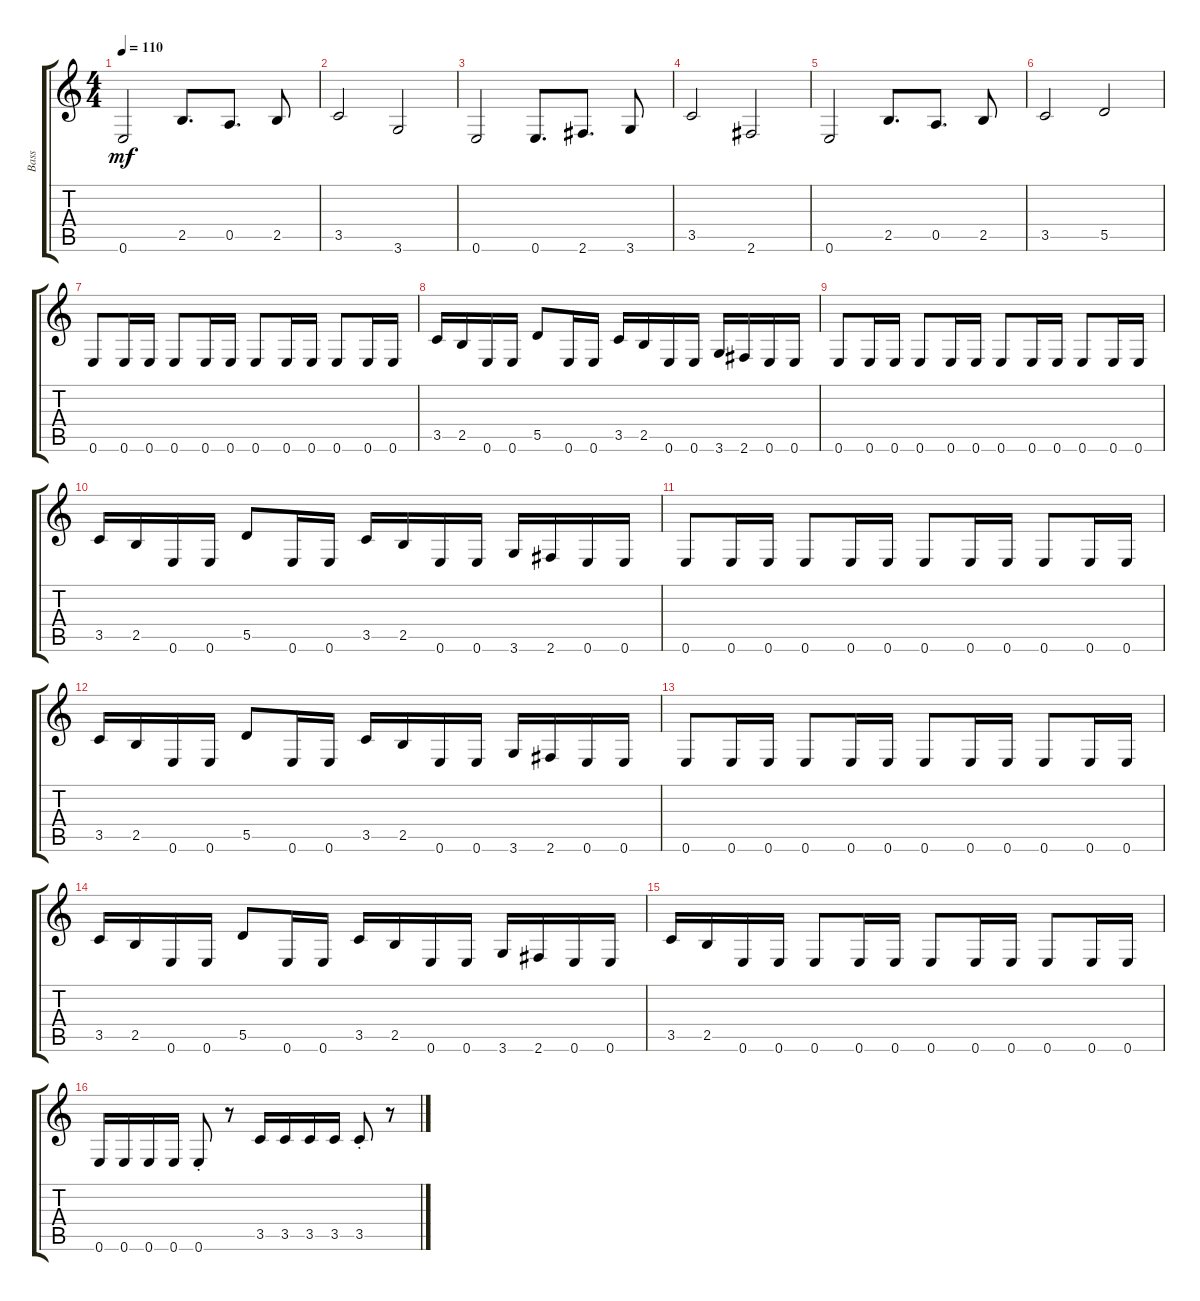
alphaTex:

\track ("Bass" "Bass") {instrument electricbassfinger}
\staff {score tabs}
\tuning (E4 B3 G3 D3 A2 E2) {hide}
\ts (4 4)
\tempo 110
\clef g2
\ks c
0.6.2{dy mf} 2.5.8{d} 0.5.8{d} 2.5.8 |
3.5.2 3.6.2 |
0.6.2 0.6.8{d} 2.6.8{d} 3.6.8 |
3.5.2 2.6.2 |
0.6.2 2.5.8{d} 0.5.8{d} 2.5.8 |
3.5.2 5.5.2 |
0.6.8 0.6.16 0.6.16 0.6.8 0.6.16 0.6.16 0.6.8 0.6.16 0.6.16 0.6.8 0.6.16 0.6.16 |
3.5.16 2.5.16 0.6.16 0.6.16 5.5.8 0.6.16 0.6.16 3.5.16 2.5.16 0.6.16 0.6.16 3.6.16 2.6.16 0.6.16 0.6.16 |
0.6.8 0.6.16 0.6.16 0.6.8 0.6.16 0.6.16 0.6.8 0.6.16 0.6.16 0.6.8 0.6.16 0.6.16 |
3.5.16 2.5.16 0.6.16 0.6.16 5.5.8 0.6.16 0.6.16 3.5.16 2.5.16 0.6.16 0.6.16 3.6.16 2.6.16 0.6.16 0.6.16 |
0.6.8 0.6.16 0.6.16 0.6.8 0.6.16 0.6.16 0.6.8 0.6.16 0.6.16 0.6.8 0.6.16 0.6.16 |
3.5.16 2.5.16 0.6.16 0.6.16 5.5.8 0.6.16 0.6.16 3.5.16 2.5.16 0.6.16 0.6.16 3.6.16 2.6.16 0.6.16 0.6.16 |
0.6.8 0.6.16 0.6.16 0.6.8 0.6.16 0.6.16 0.6.8 0.6.16 0.6.16 0.6.8 0.6.16 0.6.16 |
3.5.16 2.5.16 0.6.16 0.6.16 5.5.8 0.6.16 0.6.16 3.5.16 2.5.16 0.6.16 0.6.16 3.6.16 2.6.16 0.6.16 0.6.16 |
3.5.16 2.5.16 0.6.16 0.6.16 0.6.8 0.6.16 0.6.16 0.6.8 0.6.16 0.6.16 0.6.8 0.6.16 0.6.16 |
0.6.16 0.6.16 0.6.16 0.6.16 0.6{st}.8 r.8 3.5.16 3.5.16 3.5.16 3.5.16 3.5{st}.8 r.8
